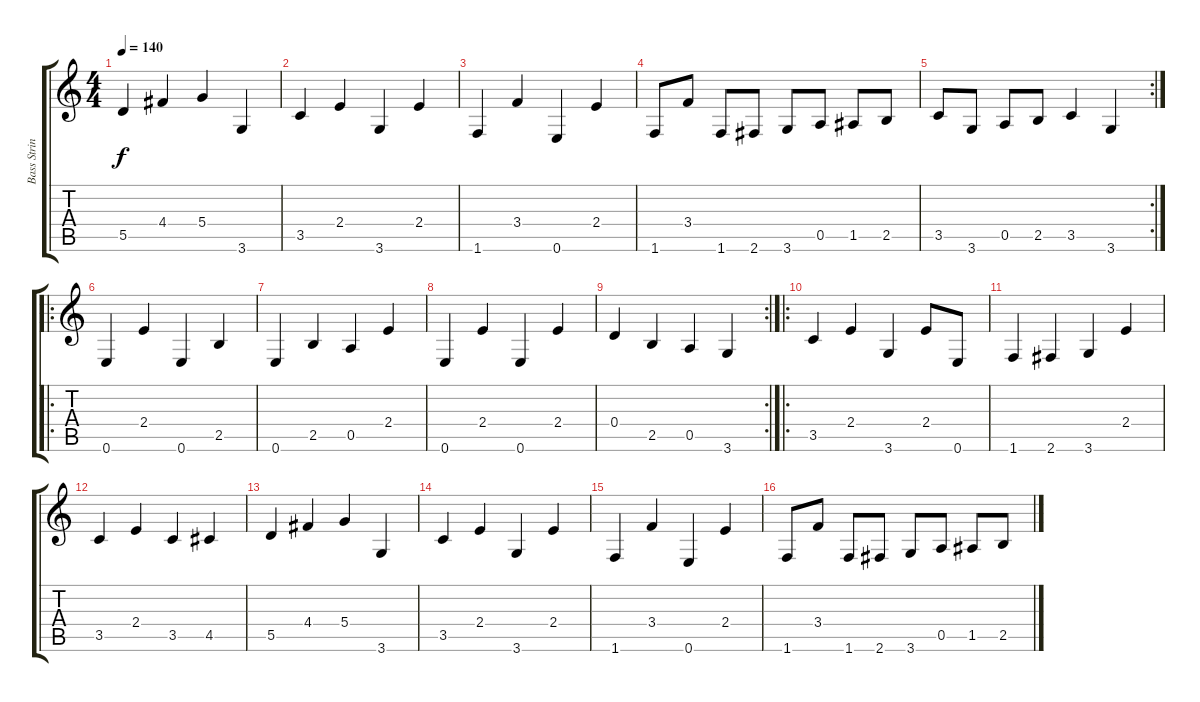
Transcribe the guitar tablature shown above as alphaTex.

\track ("Bass Strings" "Bass Strin") {instrument acousticguitarsteel}
\staff {score tabs}
\tuning (E4 B3 G3 D3 A2 E2) {hide}
\ts (4 4)
\tempo 140
\clef g2
\ks c
5.5.4{dy f} 4.4.4 5.4.4 3.6.4 |
3.5.4 2.4.4 3.6.4 2.4.4 |
1.6.4 3.4.4 0.6.4 2.4.4 |
1.6.8 3.4.8 1.6.8 2.6.8 3.6.8 0.5.8 1.5.8 2.5.8 |
\rc 2
3.5.8 3.6.8 0.5.8 2.5.8 3.5.4 3.6.4 |
\ro
0.6.4 2.4.4 0.6.4 2.5.4 |
0.6.4 2.5.4 0.5.4 2.4.4 |
0.6.4 2.4.4 0.6.4 2.4.4 |
\rc 2
0.4.4 2.5.4 0.5.4 3.6.4 |
\ro
3.5.4 2.4.4 3.6.4 2.4.8 0.6.8 |
1.6.4 2.6.4 3.6.4 2.4.4 |
3.5.4 2.4.4 3.5.4 4.5.4 |
5.5.4 4.4.4 5.4.4 3.6.4 |
3.5.4 2.4.4 3.6.4 2.4.4 |
1.6.4 3.4.4 0.6.4 2.4.4 |
1.6.8 3.4.8 1.6.8 2.6.8 3.6.8 0.5.8 1.5.8 2.5.8
